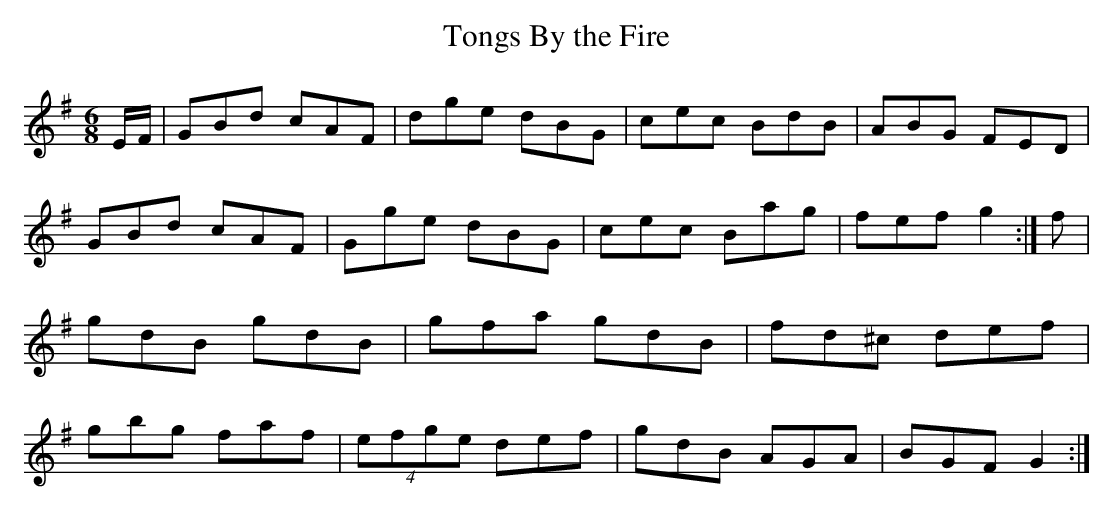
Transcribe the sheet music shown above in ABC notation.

X:1
T:Tongs By the Fire
E:12
M:6/8
K:G
E1/2F1/2|GBd cAF|dge dBG|cec BdB|ABG FED|\
GBd cAF|Gge dBG|cec Bag|fef g2:|\
f|gdB gdB|gfa gdB|fd^c def|gbg faf|\
(4efge def|gdB AGA |BGF G2:|**
\vfill\eject
